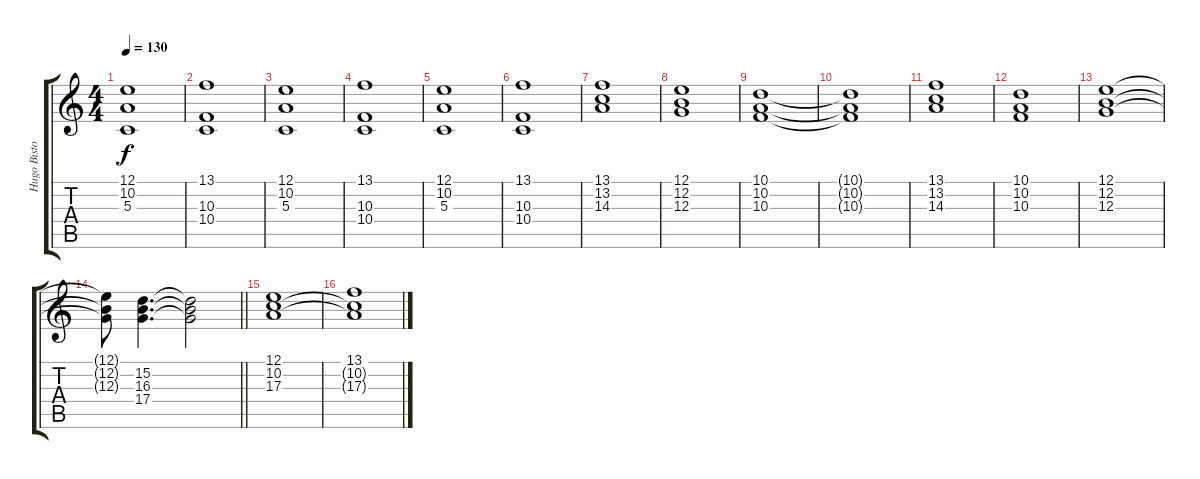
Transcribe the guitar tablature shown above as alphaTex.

\track ("Hugo Bistolfi" "Hugo Bisto") {instrument choiraahs}
\staff {score tabs}
\tuning (E4 B3 G3 D3 A2 E2) {hide}
\ts (4 4)
\tempo 130
\clef g2
\ks c
(12.1 10.2 5.3).1{dy f} |
(13.1 10.3 10.4).1 |
(12.1 10.2 5.3).1 |
(13.1 10.3 10.4).1 |
(12.1 10.2 5.3).1 |
(13.1 10.3 10.4).1 |
(13.1 13.2 14.3).1 |
(12.1 12.2 12.3).1 |
(10.1 10.2 10.3).1 |
(10.1{t} 10.2{t} 10.3{t}).1 |
(13.1 13.2 14.3).1 |
(10.1 10.2 10.3).1 |
(12.1 12.2 12.3).1 |
\barLineRight lightlight
(12.1{t} 12.2{t} 12.3{t}).8 (15.2 16.3 17.4).4{d} (15.2{t} 16.3{t} 17.4{t}).2 |
(12.1 10.2 17.3).1 |
(13.1 10.2{t} 17.3{t}).1
